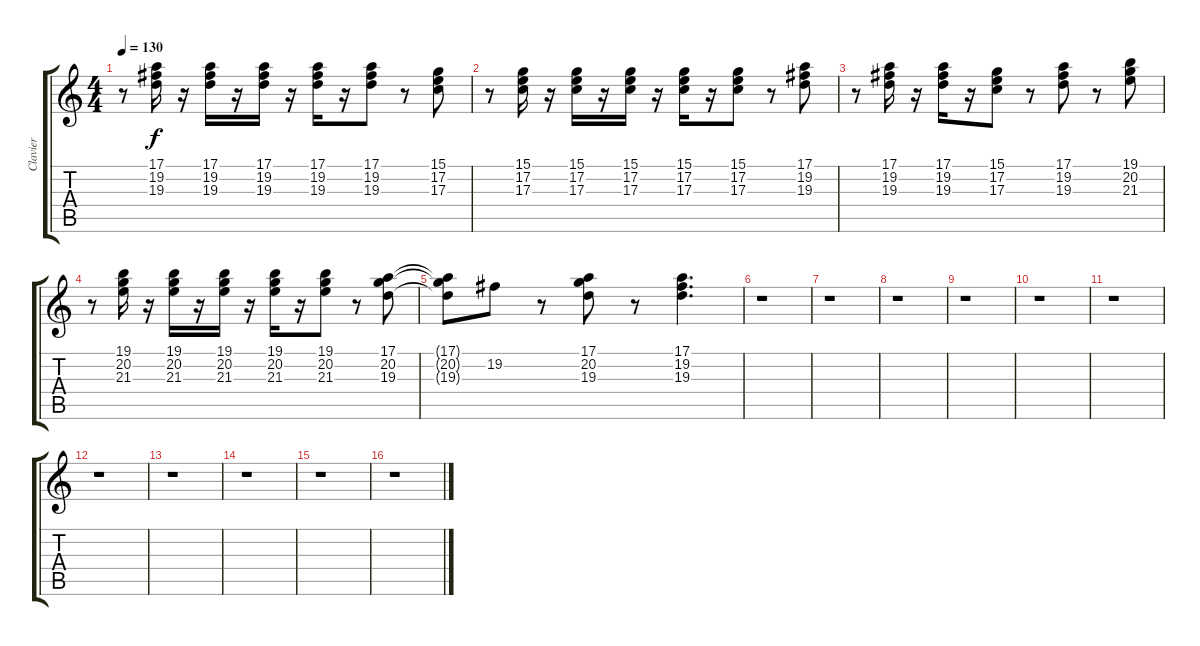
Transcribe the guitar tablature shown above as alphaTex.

\track ("Clavier" "Clavier") {instrument lead2sawtooth}
\staff {score tabs}
\tuning (E4 B3 G3 D3 A2 E2) {hide}
\ts (4 4)
\tempo 130
\clef g2
\ks c
r.8{dy f} (17.1 19.2 19.3).16 r.16 (17.1 19.2 19.3).16 r.16 (17.1 19.2 19.3).16 r.16 (17.1 19.2 19.3).16 r.16 (17.1 19.2 19.3).8 r.8 (15.1 17.2 17.3).8 |
r.8 (15.1 17.2 17.3).16 r.16 (15.1 17.2 17.3).16 r.16 (15.1 17.2 17.3).16 r.16 (15.1 17.2 17.3).16 r.16 (15.1 17.2 17.3).8 r.8 (17.1 19.2 19.3).8 |
r.8 (17.1 19.2 19.3).16 r.16 (17.1 19.2 19.3).16 r.16 (15.1 17.2 17.3).8 r.8 (17.1 19.2 19.3).8 r.8 (19.1 20.2 21.3).8 |
r.8 (19.1 20.2 21.3).16 r.16 (19.1 20.2 21.3).16 r.16 (19.1 20.2 21.3).16 r.16 (19.1 20.2 21.3).16 r.16 (19.1 20.2 21.3).8 r.8 (17.1 20.2 19.3).8 |
(17.1{t} 20.2{t} 19.3{t}).8 19.2.8 r.8 (17.1 20.2 19.3).8 r.8 (17.1 19.2 19.3).4{d} |
r.1 |
r.1 |
r.1 |
r.1 |
r.1 |
r.1 |
r.1 |
r.1 |
r.1 |
r.1 |
r.1
